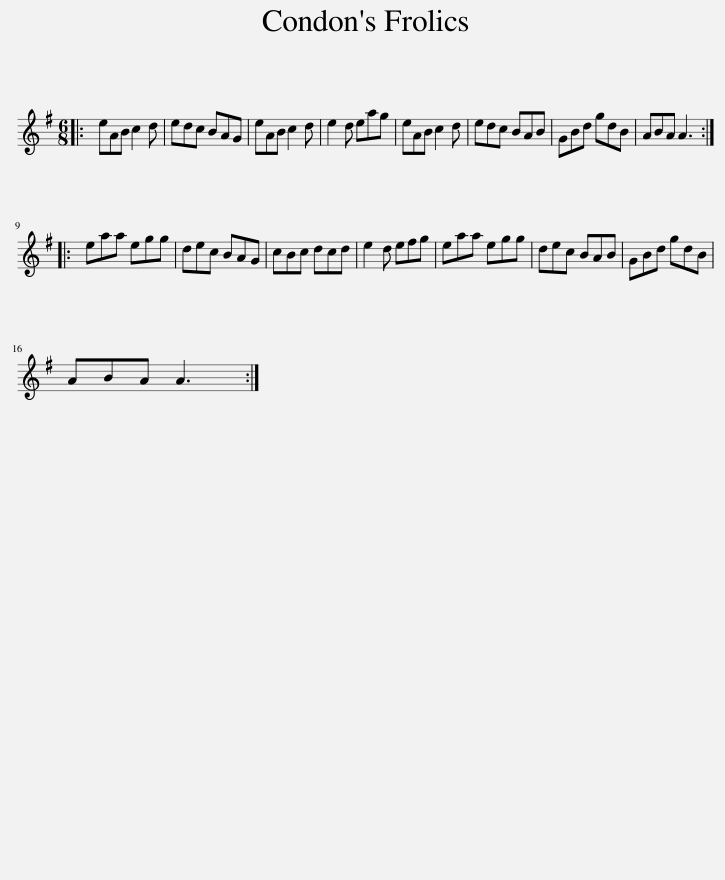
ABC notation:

X:1
L:1/8
M:6/8
I:linebreak $
K:G
V:1 treble
V:1
|: eAB c2 d | edc BAG | eAB c2 d | e2 d eag | eAB c2 d | %5
 edc BAB | GBd gdB | ABA A3 ::$ eaa egg | dec BAG | %10
 cBc dcd | e2 d efg | eaa egg | dec BAB | GBd gdB |$ %15
 ABA A3 :| %16
